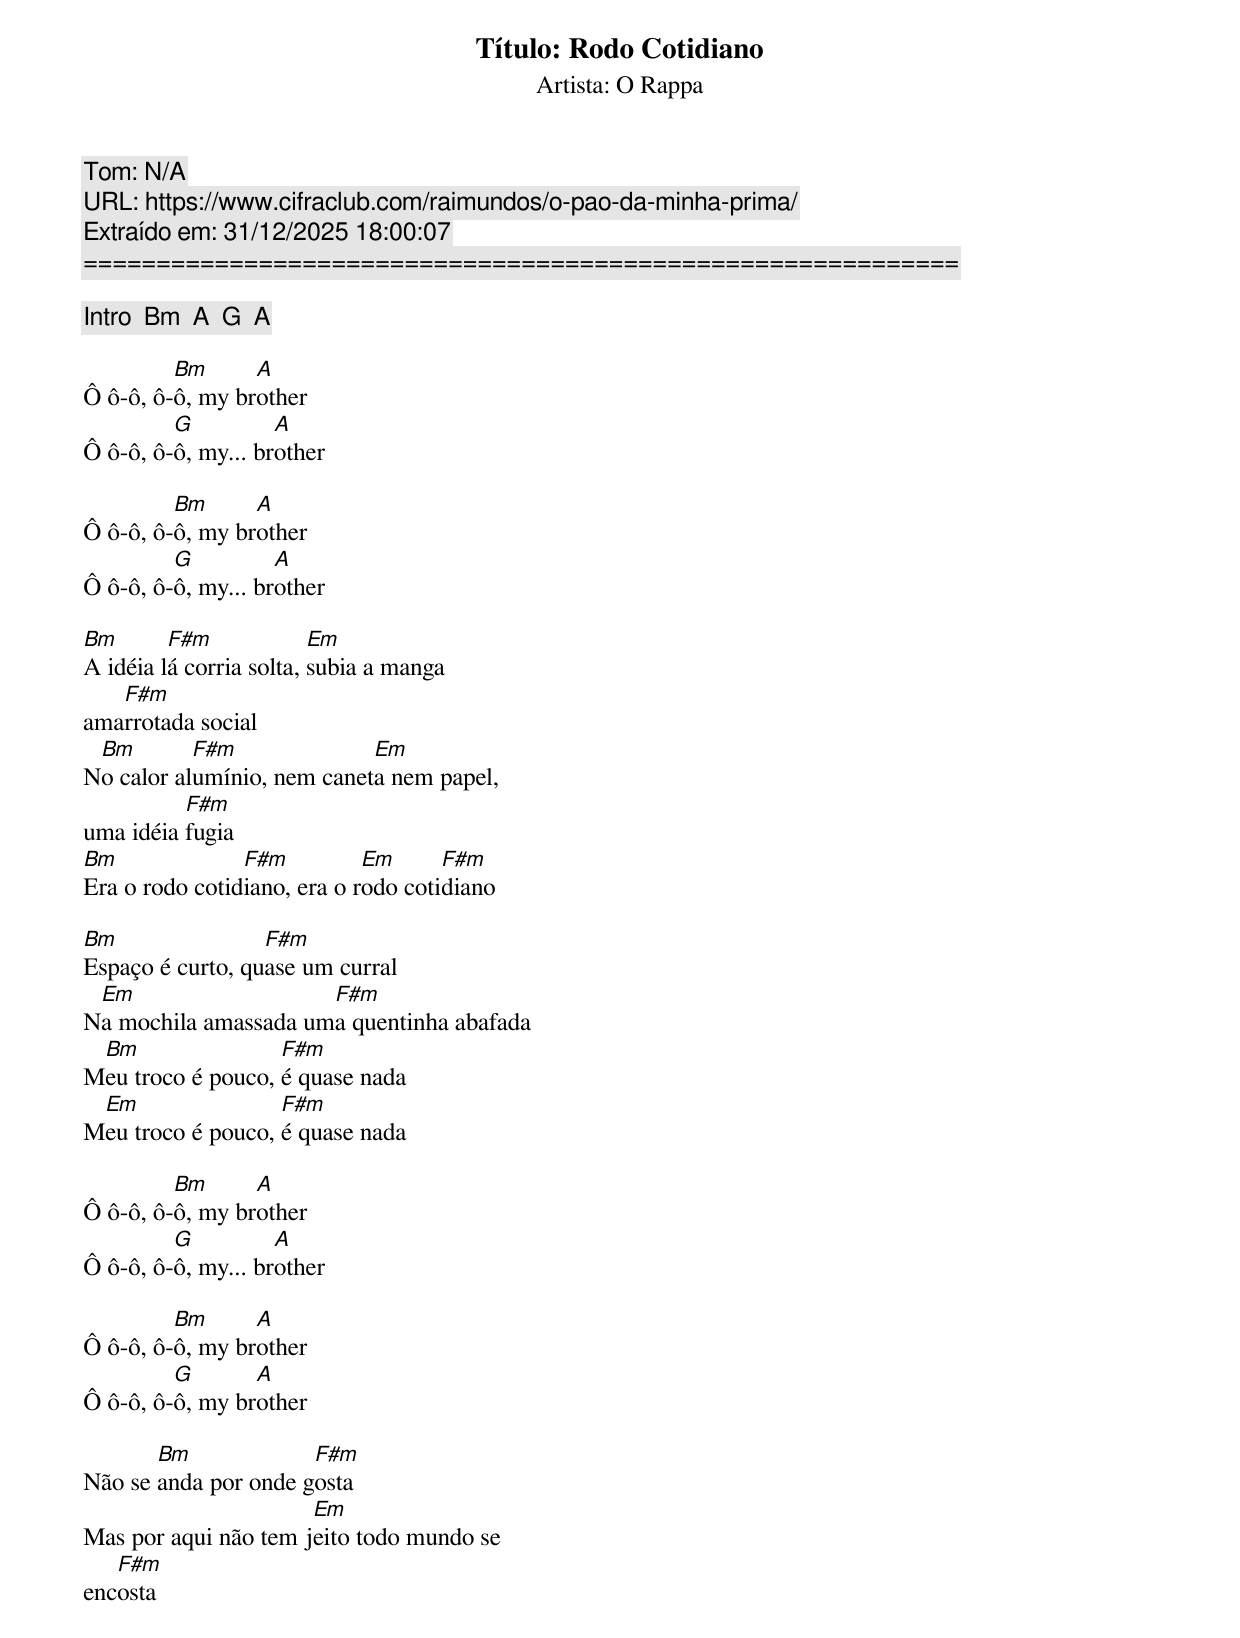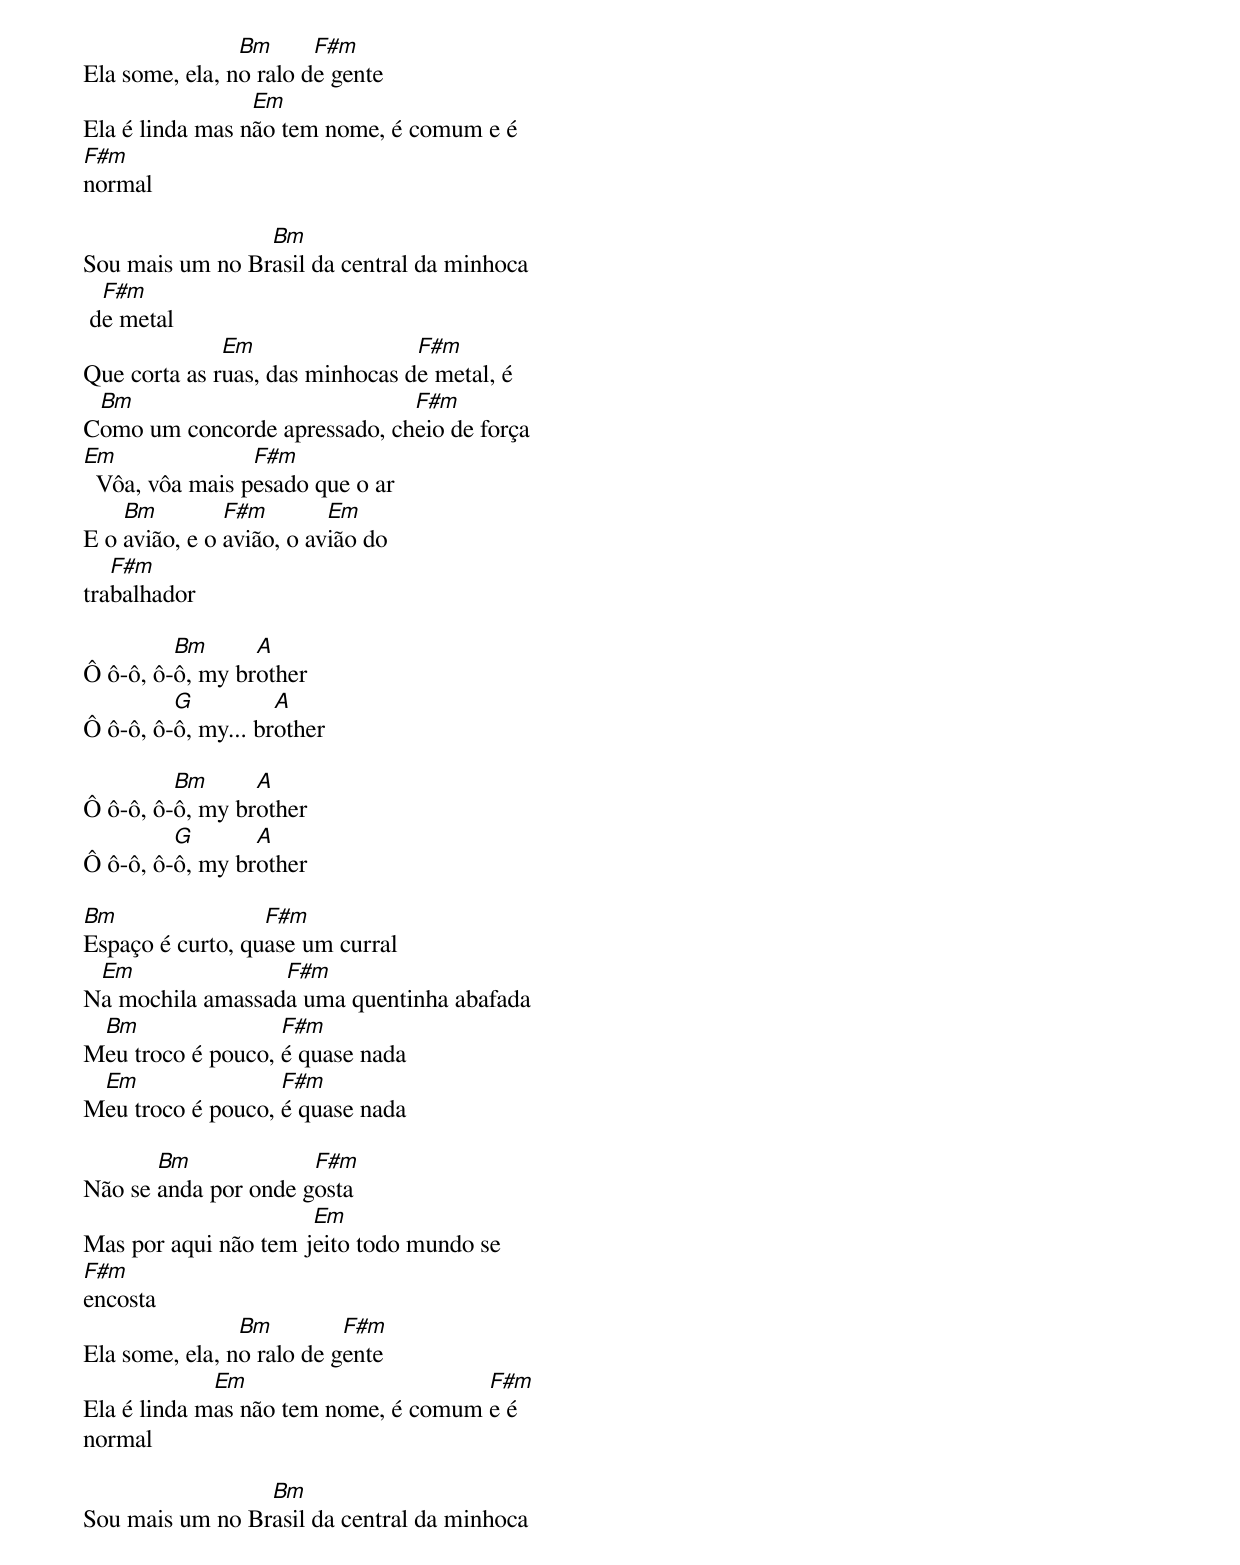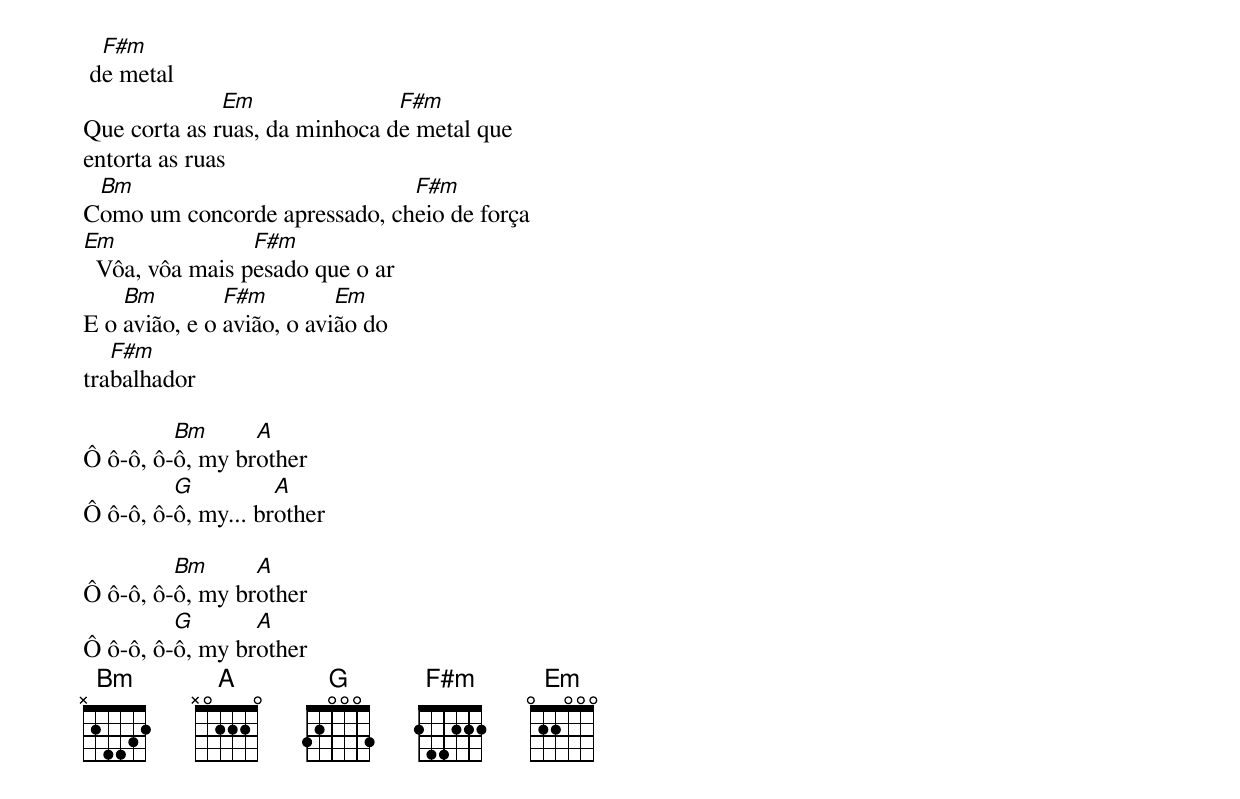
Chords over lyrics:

Título: Rodo Cotidiano
Artista: O Rappa
Tom: N/A
URL: https://www.cifraclub.com/raimundos/o-pao-da-minha-prima/
Extraído em: 31/12/2025 18:00:07
============================================================

[Intro]  Bm  A  G  A

         Bm      A
Ô ô-ô, ô-ô, my brother
         G          A
Ô ô-ô, ô-ô, my... brother

         Bm      A
Ô ô-ô, ô-ô, my brother
         G          A
Ô ô-ô, ô-ô, my... brother

Bm       F#m             Em
A idéia lá corria solta, subia a manga
   F#m
amarrotada social
 Bm        F#m              Em
No calor alumínio, nem caneta nem papel,
          F#m
uma idéia fugia
Bm              F#m          Em      F#m
Era o rodo cotidiano, era o rodo cotidiano

Bm                F#m
Espaço é curto, quase um curral
 Em                   F#m
Na mochila amassada uma quentinha abafada
 Bm                F#m
Meu troco é pouco, é quase nada
 Em                F#m
Meu troco é pouco, é quase nada

         Bm      A
Ô ô-ô, ô-ô, my brother
         G          A
Ô ô-ô, ô-ô, my... brother

         Bm      A
Ô ô-ô, ô-ô, my brother
         G       A
Ô ô-ô, ô-ô, my brother

       Bm             F#m
Não se anda por onde gosta
                      Em
Mas por aqui não tem jeito todo mundo se
   F#m
encosta
                Bm      F#m
Ela some, ela, no ralo de gente
                 Em
Ela é linda mas não tem nome, é comum e é
F#m
normal

                 Bm
Sou mais um no Brasil da central da minhoca
  F#m
 de metal
              Em                 F#m
Que corta as ruas, das minhocas de metal, é
 Bm                           F#m
Como um concorde apressado, cheio de força
Em               F#m
  Vôa, vôa mais pesado que o ar
    Bm         F#m        Em
E o avião, e o avião, o avião do
   F#m
trabalhador

         Bm      A
Ô ô-ô, ô-ô, my brother
         G          A
Ô ô-ô, ô-ô, my... brother

         Bm      A
Ô ô-ô, ô-ô, my brother
         G       A
Ô ô-ô, ô-ô, my brother

Bm                F#m
Espaço é curto, quase um curral
 Em               F#m
Na mochila amassada uma quentinha abafada
 Bm                F#m
Meu troco é pouco, é quase nada
 Em                F#m
Meu troco é pouco, é quase nada

       Bm             F#m
Não se anda por onde gosta
                      Em
Mas por aqui não tem jeito todo mundo se
F#m
encosta
                Bm         F#m
Ela some, ela, no ralo de gente
             Em                       F#m
Ela é linda mas não tem nome, é comum e é
normal

                 Bm
Sou mais um no Brasil da central da minhoca
  F#m
 de metal
              Em               F#m
Que corta as ruas, da minhoca de metal que
entorta as ruas
 Bm                           F#m
Como um concorde apressado, cheio de força
Em               F#m
  Vôa, vôa mais pesado que o ar
    Bm         F#m         Em
E o avião, e o avião, o avião do
   F#m
trabalhador

         Bm      A
Ô ô-ô, ô-ô, my brother
         G          A
Ô ô-ô, ô-ô, my... brother

         Bm      A
Ô ô-ô, ô-ô, my brother
         G       A
Ô ô-ô, ô-ô, my brother
